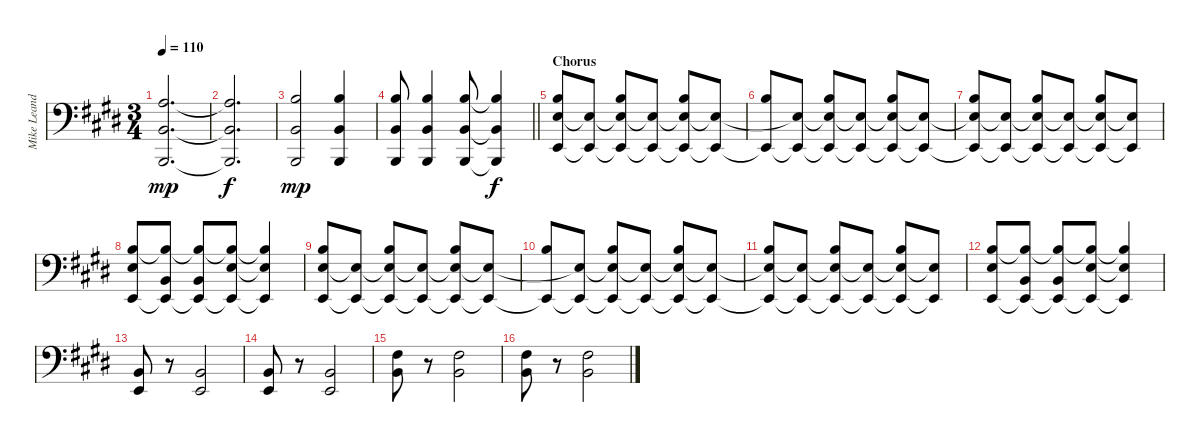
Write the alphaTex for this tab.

\track ("Mike Leander's strirng (cello, b. bass)" "Mike Leand") {instrument electricbassfinger}
\staff {score}
\tuning (G2 D2 A1 E1 B0) {hide}
\ts (3 4)
\tempo 110
\clef f4
\ks e
(2.1 2.3 0.5).2{d dy mp} |
(2.1{t} 2.3{t} 0.5{t}).2{d dy f} |
(4.1 2.3 0.5).2{dy mp} (4.1 2.3 0.5).4 |
\barLineRight lightlight
(4.1 2.3 0.5).8 (4.1 2.3 0.5).4 (4.1 2.3 0.5).8 (4.1{t} 2.3{t} 0.5{t}).4{dy f} |
\section ("" "Chorus")
(4.1 2.2 0.4).8 (2.2{t} 0.4{t}).8 (4.1 2.2{t} 0.4{t}).8 (2.2{t} 0.4{t}).8 (4.1 2.2{t} 0.4{t}).8 (2.2{t} 0.4{t}).8 |
(4.1 0.4{t}).8 (2.2{t} 0.4{t}).8 (4.1 2.2{t} 0.4{t}).8 (2.2{t} 0.4{t}).8 (4.1 2.2{t} 0.4{t}).8 (2.2{t} 0.4{t}).8 |
(4.1 2.2{t} 0.4{t}).8 (2.2{t} 0.4{t}).8 (4.1 2.2{t} 0.4{t}).8 (2.2{t} 0.4{t}).8 (4.1 2.2{t} 0.4{t}).8 (2.2{t} 0.4{t}).8 |
(4.1 2.2 0.4).8 (4.1{t} 2.3 0.4{t}).8 (4.1{t} 2.3 0.4{t}).8 (4.1{t} 2.2 0.4{t}).8 (4.1{t} 2.2{t} 0.4{t}).4 |
(4.1 2.2 0.4).8 (2.2{t} 0.4{t}).8 (4.1 2.2{t} 0.4{t}).8 (2.2{t} 0.4{t}).8 (4.1 2.2{t} 0.4{t}).8 (2.2{t} 0.4{t}).8 |
(4.1 0.4{t}).8 (2.2{t} 0.4{t}).8 (4.1 2.2{t} 0.4{t}).8 (2.2{t} 0.4{t}).8 (4.1 2.2{t} 0.4{t}).8 (2.2{t} 0.4{t}).8 |
(4.1 2.2{t} 0.4{t}).8 (2.2{t} 0.4{t}).8 (4.1 2.2{t} 0.4{t}).8 (2.2{t} 0.4{t}).8 (4.1 2.2{t} 0.4{t}).8 (2.2{t} 0.4{t}).8 |
(4.1 2.2 0.4).8 (4.1{t} 2.3 0.4{t}).8 (4.1{t} 2.3 0.4{t}).8 (4.1{t} 2.2 0.4{t}).8 (4.1{t} 2.2{t} 0.4{t}).4 |
(2.3 0.4).8 r.8 (2.3 0.4).2 |
(2.3 0.4).8 r.8 (2.3 0.4).2 |
(4.2 2.3).8 r.8 (4.2 2.3).2 |
(4.2 2.3).8 r.8 (4.2 2.3).2
